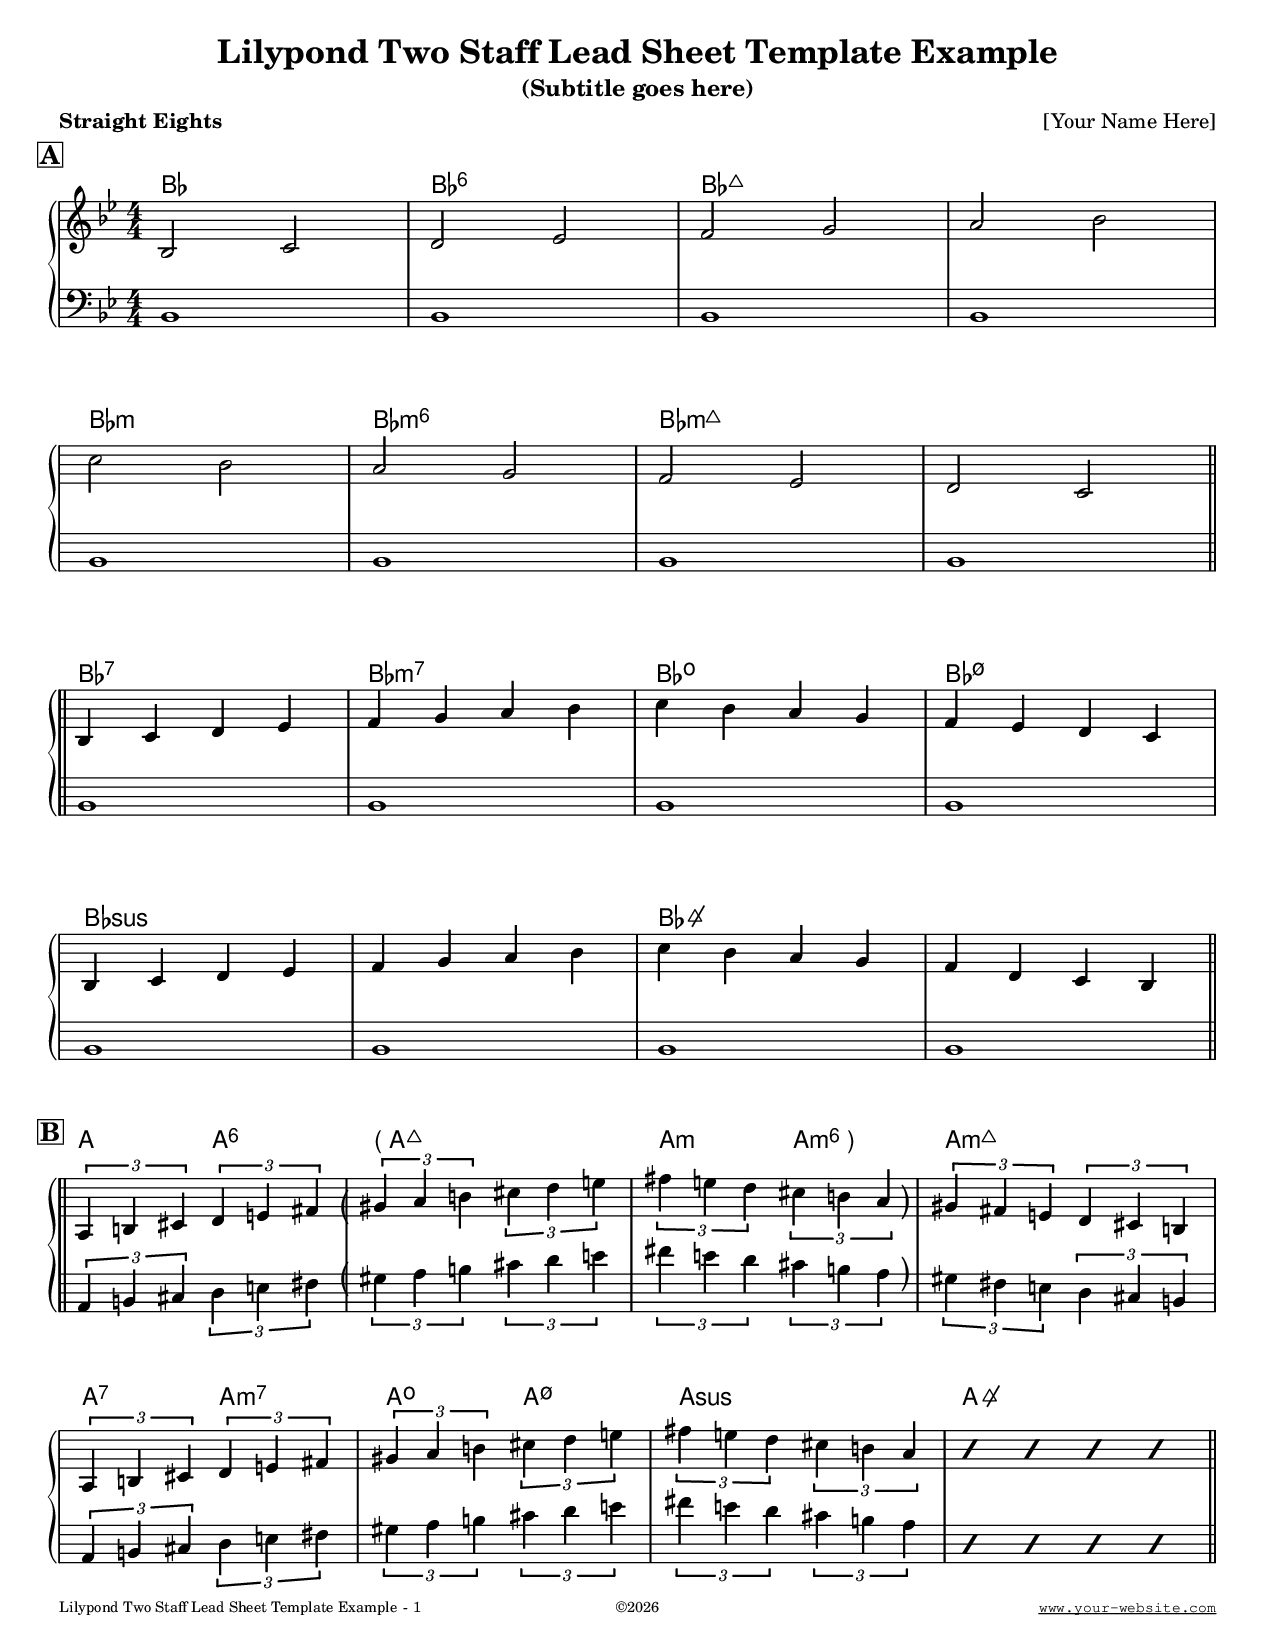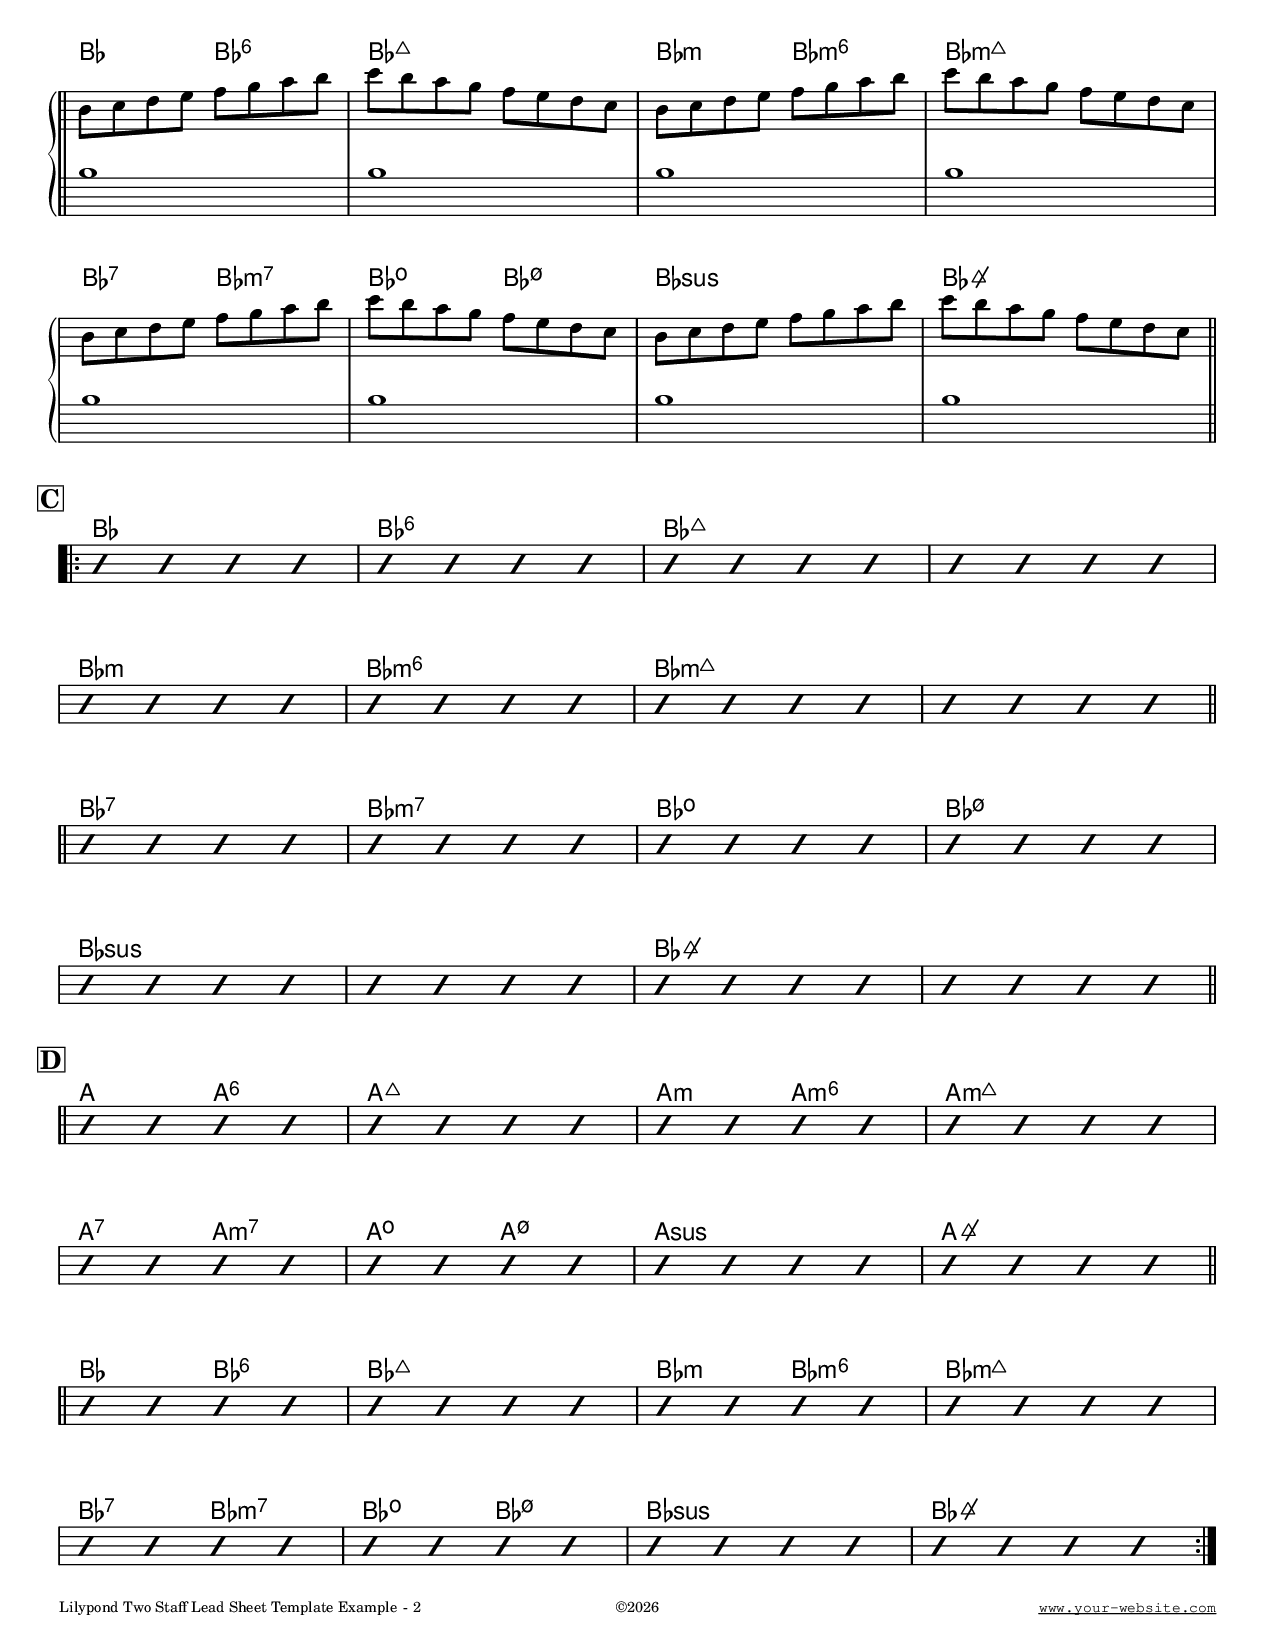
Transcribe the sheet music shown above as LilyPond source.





tune_title = "Lilypond Two Staff Lead Sheet Template Example"
tune_subtitle = "(Subtitle goes here)"
tune_tempo = "Straight Eights"


\include "../lilypond_include_files/lilypond_include_file_lead_sheet.ily"


% Set to ##t if your score is less than one page:
\paper {
ragged-last-bottom = ##f
ragged-bottom = ##f
page-count = 2
}


theChords = \chordmode { \transpose c c { 
\set chordNameExceptions = #chExceptions
\override ParenthesesItem.font-size = #2

% Head
bes1 bes:6 bes:maj7 s
bes:m bes:m6 bes:m7+ s

bes:7 bes:m7 bes:dim bes:m7.5-
bes:sus4 s bes:maj9 s

a2 a:6 \LPC a:maj7 \NPC s \NPC a:m \RPC a:m6 \NPC a:m7+ s
a:7 a:m7 a:dim a:m7.5- a:sus4 s a:maj9 s

bes2 bes:6 bes:maj7 s bes:m bes:m6 bes:m7+ s
bes:7 bes:m7 bes:dim bes:m7.5- bes:sus4 s bes:maj9 s

% Blowing changes
bes1 bes:6 bes:maj7 s
bes:m bes:m6 bes:m7+ s

bes:7 bes:m7 bes:dim bes:m7.5-
bes:sus4 s bes:maj9 s

a2 a:6 a:maj7 s a:m a:m6 a:m7+ s
a:7 a:m7 a:dim a:m7.5- a:sus4 s a:maj9 s

bes2 bes:6 bes:maj7 s bes:m bes:m6 bes:m7+ s
bes:7 bes:m7 bes:dim bes:m7.5- bes:sus4 s bes:maj9 s

}}



theTopNotes = \transpose c c { \relative c' { 
\set Staff.midiInstrument = "acoustic grand"
\numericTimeSignature
\set Staff.printKeyCancellation = ##f
\override ParenthesesItem.font-size = #5
\override ParenthesesItem.padding = #1
\once \override Score.MetronomeMark #'extra-offset = #'(0.0 . 2.0)
\override Glissando #'style = #' trill

\key bes \major
\mark \default
bes2 c 
d ees 
f g 
a bes \break

c bes
a g
f ees
d c \bar "|||" \break

bes4 c d ees
f g a bes
c bes a g 
f ees d c \break

bes4 c d ees
f g a bes
c bes a g 
f d c bes \bar "|||" \break \noPageBreak


\mark \default
\tuplet 3/2 {a4 b cis} \tuplet 3/2 {d e fis}

\startParenthesis \tuplet 3/2 {< \parenthesize gis> a b} \tuplet 3/2 {cis d e} 
\tuplet 3/2 {fis e d} \tuplet 3/2 {cis b \endParenthesis \parenthesize a}
\tuplet 3/2 {gis fis e} \tuplet 3/2 {d cis b} \break

\tuplet 3/2 {a4 b cis} \tuplet 3/2 {d e fis}
\tuplet 3/2 {gis a b} \tuplet 3/2 {cis d e}
\tuplet 3/2 {fis e d} \tuplet 3/2 {cis b a}
\improvSlashesOn b4 b b b \improvSlashesOff  \bar "|||" \pageBreak


bes8 c d ees f g a bes
c bes a g f ees d c
bes8 c d ees f g a bes
c bes a g f ees d c \break

bes8 c d ees f g a bes
c bes a g f ees d c
bes8 c d ees f g a bes
c bes a g f ees d c \bar "||-|:" \break



% blowing changes
\improvSlashesOn

\mark \default
b4 b b b
b b b b
b b b b
b b b b \break

b4 b b b
b b b b
b b b b
b b b b \bar "|||" \break

b4 b b b
b b b b
b b b b
b b b b \break

b4 b b b
b b b b
b b b b
b b b b \bar "|||" \break

\mark \default
b4 b b b
b b b b
b b b b
b b b b \break

b4 b b b
b b b b
b b b b
b b b b \bar "|||" \break

b4 b b b
b b b b
b b b b
b b b b \break

b4 b b b
b b b b
b b b b
b b b b \bar ":|." \break


\improvSlashesOff


}}

theBottomNotes = \transpose c c { \relative c { 
\set Staff.midiInstrument = "acoustic grand"
\numericTimeSignature
\set Staff.printKeyCancellation = ##f
\override ParenthesesItem.font-size = #5
\override ParenthesesItem.padding = #1
\clef bass

\key bes \major

bes1 bes bes bes
bes bes bes bes

bes1 bes bes bes
bes bes bes bes


\tuplet 3/2 {a4 b cis} \tuplet 3/2 {d e fis}

\startParenthesis \tuplet 3/2 {< \parenthesize gis> a b} \tuplet 3/2 {cis d e} 
\tuplet 3/2 {fis e d} \tuplet 3/2 {cis b \endParenthesis \parenthesize a}
\tuplet 3/2 {gis fis e} \tuplet 3/2 {d cis b} 
\tuplet 3/2 {a4 b cis} \tuplet 3/2 {d e fis}
\tuplet 3/2 {gis a b} \tuplet 3/2 {cis d e}
\tuplet 3/2 {fis e d} \tuplet 3/2 {cis b a}
\improvSlashesOn b4 b b b \improvSlashesOff 

bes1 bes bes bes
bes bes bes bes


}}



theWords = \lyricmode {
Lyrics lyrics lyrics etc.
}



%{ 
If you want to make a midi file to listen to and check your notes, uncomment the \midi line. Then
comment out the \new ChordNames line, because if you leave it in, Lilypond will generate ugly midi
chords
%}
\score {
<<
\set Score.markFormatter = #format-mark-box-alphabet
\new ChordNames \theChords
\new GrandStaff <<

\new Staff \theTopNotes
\new Staff \theBottomNotes
%\addlyrics { \theWords }
>>
>>
\layout{
\context { \Voice \consists "Pitch_squash_engraver"}
\context{\Lyrics 
\override LyricText.font-name = #"New Century Schoolbook"
\override LyricText.self-alignment-X = #LEFT
}
}
%\midi {\tempo 4 = 200}
}







